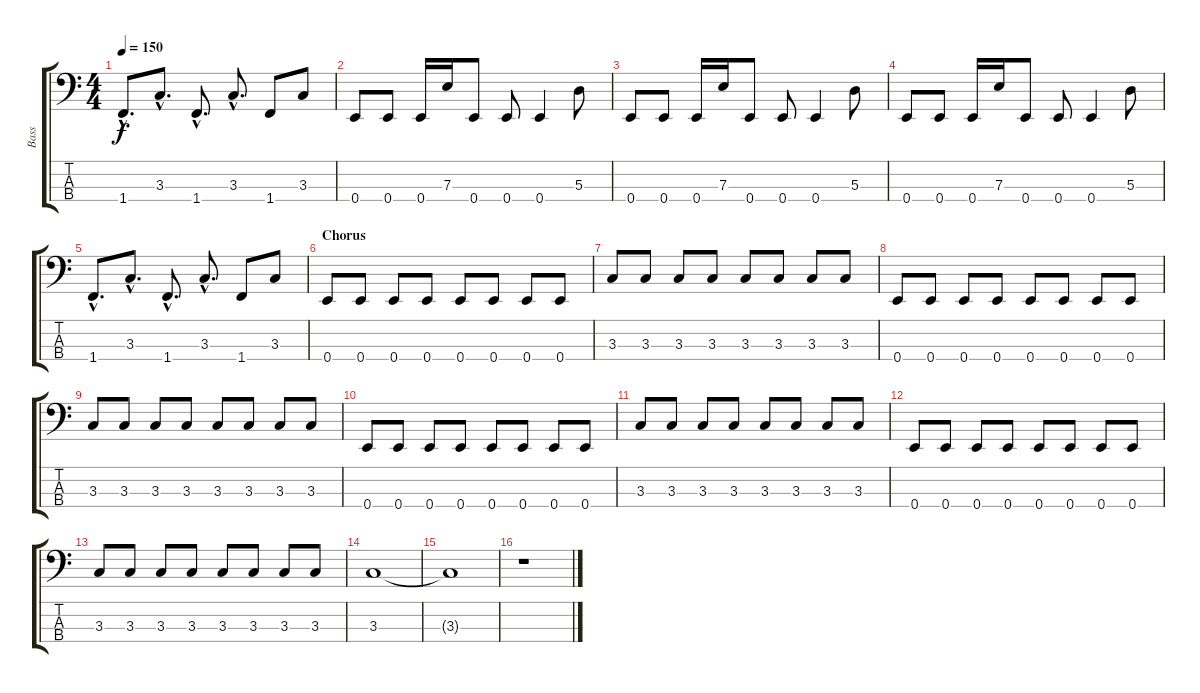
\track ("Bass" "Bass") {instrument electricbassfinger}
\staff {score tabs}
\tuning (G2 D2 A1 E1) {hide}
\ts (4 4)
\tempo 150
\clef f4
\ks c
1.4{hac}.8{d dy f} 3.3{hac}.8{d} 1.4{hac}.8{d} 3.3{hac}.8{d} 1.4.8 3.3.8 |
0.4.8 0.4.8 0.4.16 7.3.16 0.4.8 0.4.8 0.4.4 5.3.8 |
0.4.8 0.4.8 0.4.16 7.3.16 0.4.8 0.4.8 0.4.4 5.3.8 |
0.4.8 0.4.8 0.4.16 7.3.16 0.4.8 0.4.8 0.4.4 5.3.8 |
1.4{hac}.8{d} 3.3{hac}.8{d} 1.4{hac}.8{d} 3.3{hac}.8{d} 1.4.8 3.3.8 |
\section ("" "Chorus")
0.4.8 0.4.8 0.4.8 0.4.8 0.4.8 0.4.8 0.4.8 0.4.8 |
3.3.8 3.3.8 3.3.8 3.3.8 3.3.8 3.3.8 3.3.8 3.3.8 |
0.4.8 0.4.8 0.4.8 0.4.8 0.4.8 0.4.8 0.4.8 0.4.8 |
3.3.8 3.3.8 3.3.8 3.3.8 3.3.8 3.3.8 3.3.8 3.3.8 |
0.4.8 0.4.8 0.4.8 0.4.8 0.4.8 0.4.8 0.4.8 0.4.8 |
3.3.8 3.3.8 3.3.8 3.3.8 3.3.8 3.3.8 3.3.8 3.3.8 |
0.4.8 0.4.8 0.4.8 0.4.8 0.4.8 0.4.8 0.4.8 0.4.8 |
3.3.8 3.3.8 3.3.8 3.3.8 3.3.8 3.3.8 3.3.8 3.3.8 |
3.3.1 |
3.3{t}.1 |
r.1
